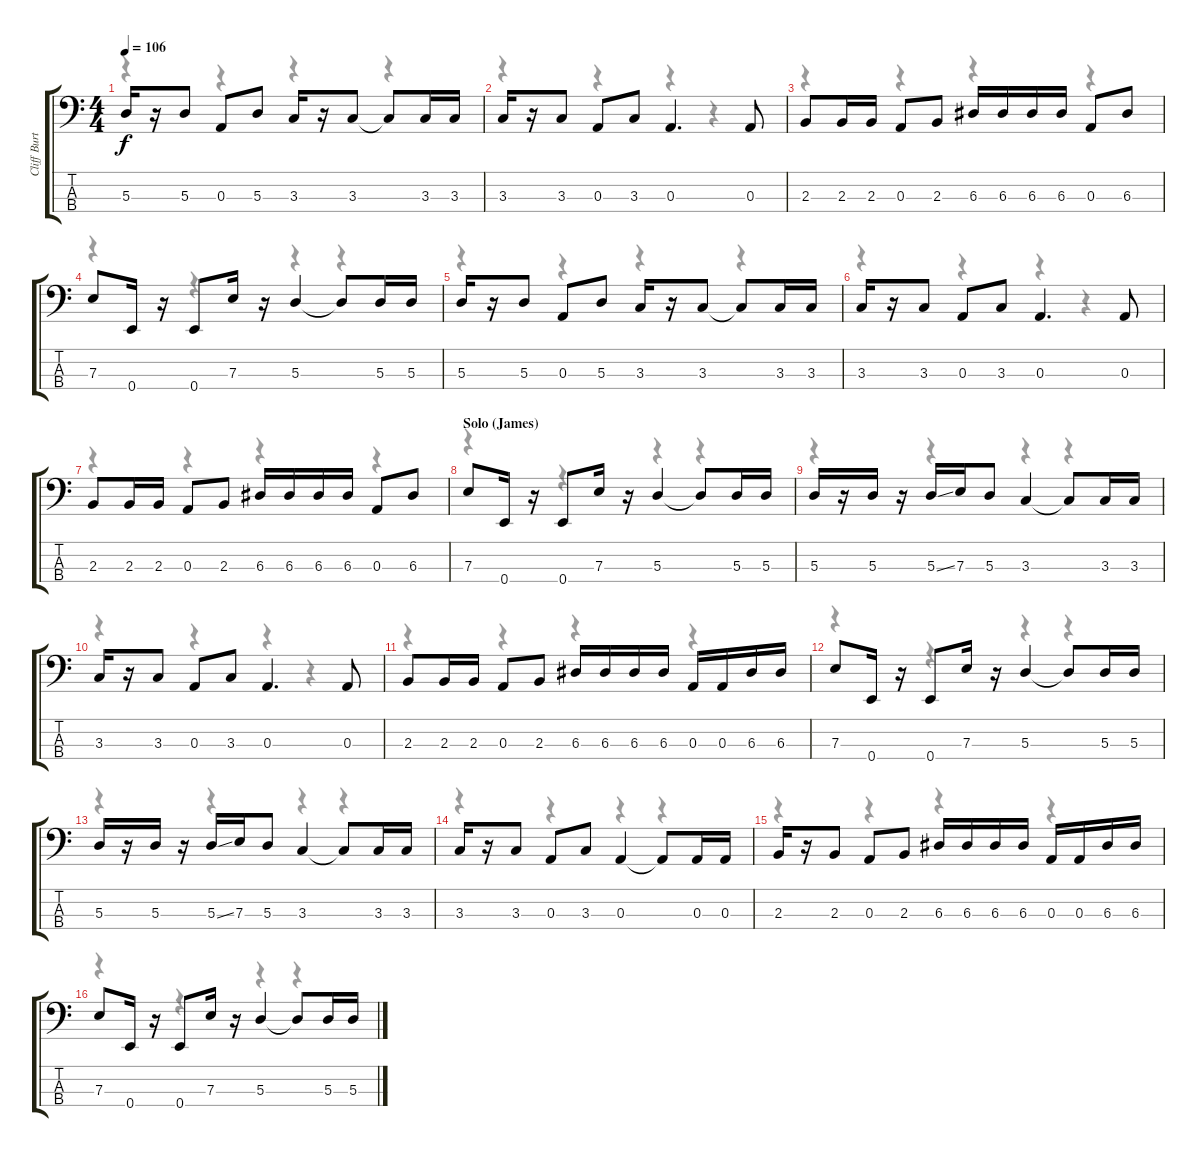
\track ("Cliff Burton" "Cliff Burt") {instrument electricbassfinger}
\staff {score tabs}
\tuning (G2 D2 A1 E1) {hide}
\voice
\ts (4 4)
\tempo 106
\clef f4
\ks c
5.3.16{dy f} r.16 5.3.8 0.3.8 5.3.8 3.3.16 r.16 3.3.8 3.3{t}.8 3.3.16 3.3.16 |
3.3.16 r.16 3.3.8 0.3.8 3.3.8 0.3.4{d} 0.3.8 |
2.3.8 2.3.16 2.3.16 0.3.8 2.3.8 6.3.16 6.3.16 6.3.16 6.3.16 0.3.8 6.3.8 |
7.3.8 0.4.16 r.16 0.4.8 7.3.16 r.16 5.3.4 5.3{t}.8 5.3.16 5.3.16 |
5.3.16 r.16 5.3.8 0.3.8 5.3.8 3.3.16 r.16 3.3.8 3.3{t}.8 3.3.16 3.3.16 |
3.3.16 r.16 3.3.8 0.3.8 3.3.8 0.3.4{d} 0.3.8 |
2.3.8 2.3.16 2.3.16 0.3.8 2.3.8 6.3.16 6.3.16 6.3.16 6.3.16 0.3.8 6.3.8 |
\section ("" "Solo (James)")
7.3.8 0.4.16 r.16 0.4.8 7.3.16 r.16 5.3.4 5.3{t}.8 5.3.16 5.3.16 |
5.3.16 r.16 5.3.16 r.16 5.3{ss}.16 7.3.16 5.3.8 3.3.4 3.3{t}.8 3.3.16 3.3.16 |
3.3.16 r.16 3.3.8 0.3.8 3.3.8 0.3.4{d} 0.3.8 |
2.3.8 2.3.16 2.3.16 0.3.8 2.3.8 6.3.16 6.3.16 6.3.16 6.3.16 0.3.16 0.3.16 6.3.16 6.3.16 |
7.3.8 0.4.16 r.16 0.4.8 7.3.16 r.16 5.3.4 5.3{t}.8 5.3.16 5.3.16 |
5.3.16 r.16 5.3.16 r.16 5.3{ss}.16 7.3.16 5.3.8 3.3.4 3.3{t}.8 3.3.16 3.3.16 |
3.3.16 r.16 3.3.8 0.3.8 3.3.8 0.3.4 0.3{t}.8 0.3.16 0.3.16 |
2.3.16 r.16 2.3.8 0.3.8 2.3.8 6.3.16 6.3.16 6.3.16 6.3.16 0.3.16 0.3.16 6.3.16 6.3.16 |
7.3.8 0.4.16 r.16 0.4.8 7.3.16 r.16 5.3.4 5.3{t}.8 5.3.16 5.3.16
\voice
\clef f4
\ottava regular
\simile none
\ks c
r.4{dy f} r.4 r.4 r.4 |
r.4 r.4 r.4 r.4 |
r.4 r.4 r.4 r.4 |
r.4 r.4 r.4 r.4 |
r.4 r.4 r.4 r.4 |
r.4 r.4 r.4 r.4 |
r.4 r.4 r.4 r.4 |
r.4 r.4 r.4 r.4 |
r.4 r.4 r.4 r.4 |
r.4 r.4 r.4 r.4 |
r.4 r.4 r.4 r.4 |
r.4 r.4 r.4 r.4 |
r.4 r.4 r.4 r.4 |
r.4 r.4 r.4 r.4 |
r.4 r.4 r.4 r.4 |
r.4 r.4 r.4 r.4
